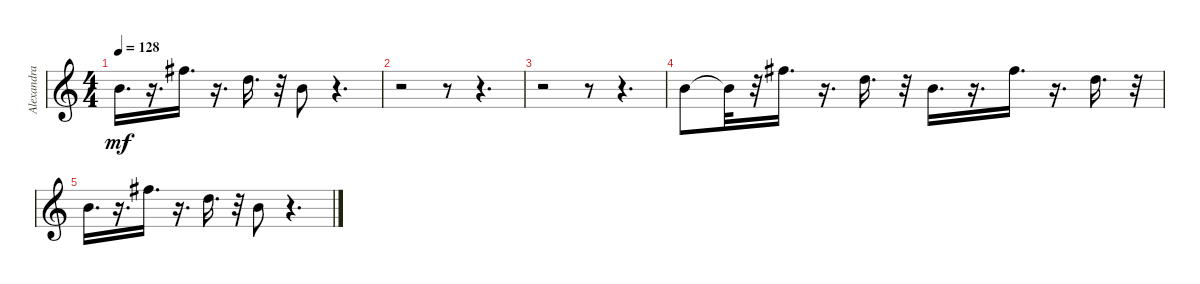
\track ("Alexandra Stan - Mr Saxobeat" "Alexandra ") {instrument vibraphone}
\staff {score}
\tuning (E4 B3 G3 D3 A2 E2 B1) {hide}
\ts (4 4)
\tempo 128
\clef g2
\ks c
7.1.16{d dy mf} r.16{d} 14.1.16{d} r.16{d} 10.1.16{d} r.32 7.1.8 r.4{d} |
r.2 r.8 r.4{d} |
r.2 r.8 r.4{d} |
7.1.8 7.1{t}.32 r.32 14.1.16{d} r.16{d} 10.1.16{d} r.32 7.1.16{d} r.16{d} 14.1.16{d} r.16{d} 10.1.16{d} r.32 |
7.1.16{d} r.16{d} 14.1.16{d} r.16{d} 10.1.16{d} r.32 7.1.8 r.4{d}
